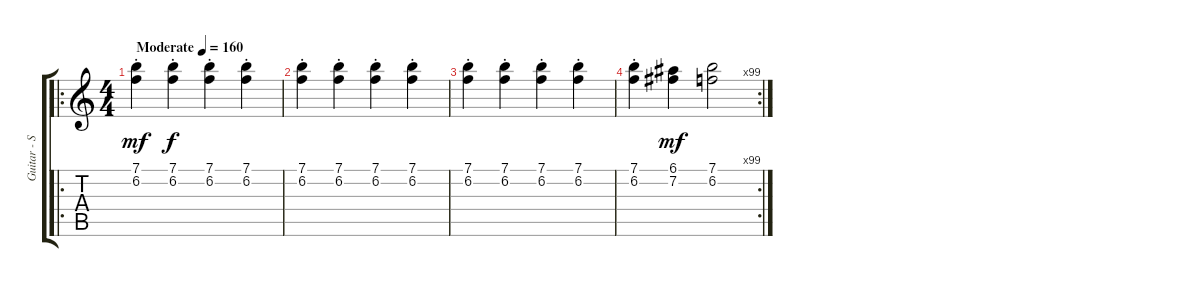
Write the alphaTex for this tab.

\track ("Guitar - Seph" "Guitar - S") {instrument acousticguitarsteel}
\staff {score tabs}
\tuning (E4 B3 G3 D3 A2 E2) {hide}
\ro
\ts (4 4)
\tempo (160 "Moderate")
\clef g2
\ks c
(7.1{st} 6.2{st}).4{dy mf instrument acousticguitarsteel} (7.1{st} 6.2{st}).4{dy f} (7.1{st} 6.2{st}).4 (7.1{st} 6.2{st}).4 |
(7.1{st} 6.2{st}).4 (7.1{st} 6.2{st}).4 (7.1{st} 6.2{st}).4 (7.1{st} 6.2{st}).4 |
(7.1{st} 6.2{st}).4 (7.1{st} 6.2{st}).4 (7.1{st} 6.2{st}).4 (7.1{st} 6.2{st}).4 |
\rc 99
(7.1{st} 6.2{st}).4 (6.1 7.2).4{dy mf} (7.1 6.2).2
